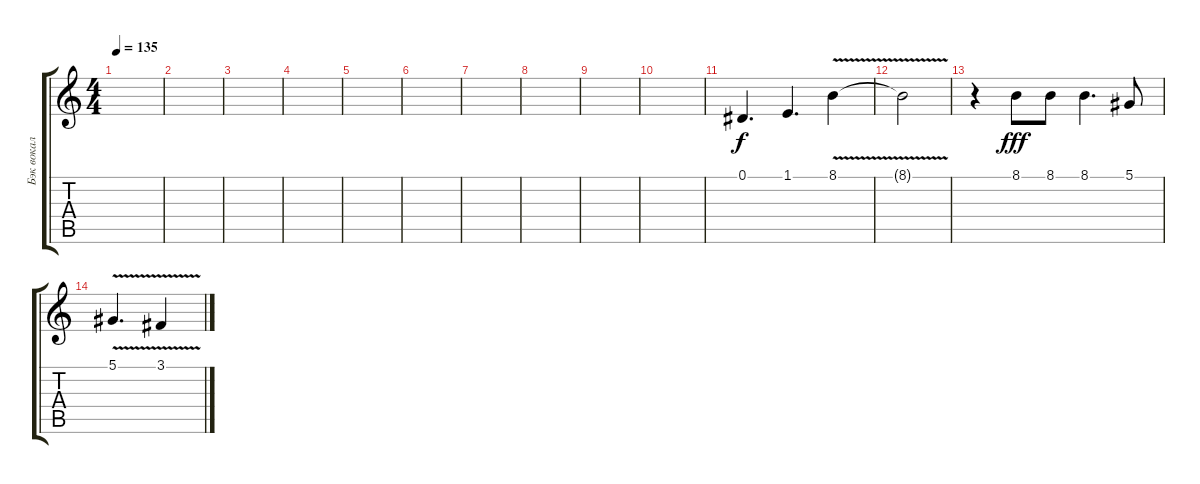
\track ("Бэк вокал 1" "Бэк вокал ") {instrument pad4choir}
\staff {score tabs}
\tuning (Eb4 Bb3 Gb3 Db3 Ab2 Eb2) {hide}
\ts (4 4)
\tempo 135
\clef g2
\ks c
|
|
|
|
|
|
|
|
|
|
0.1.4{d} 1.1.4{d} 8.1{v}.4 |
8.1{t}.2{dy f} |
r.4 8.1.8{dy fff} 8.1.8 8.1.4{d} 5.1.8 |
5.1{v}.4{d} 3.1{v}.4
